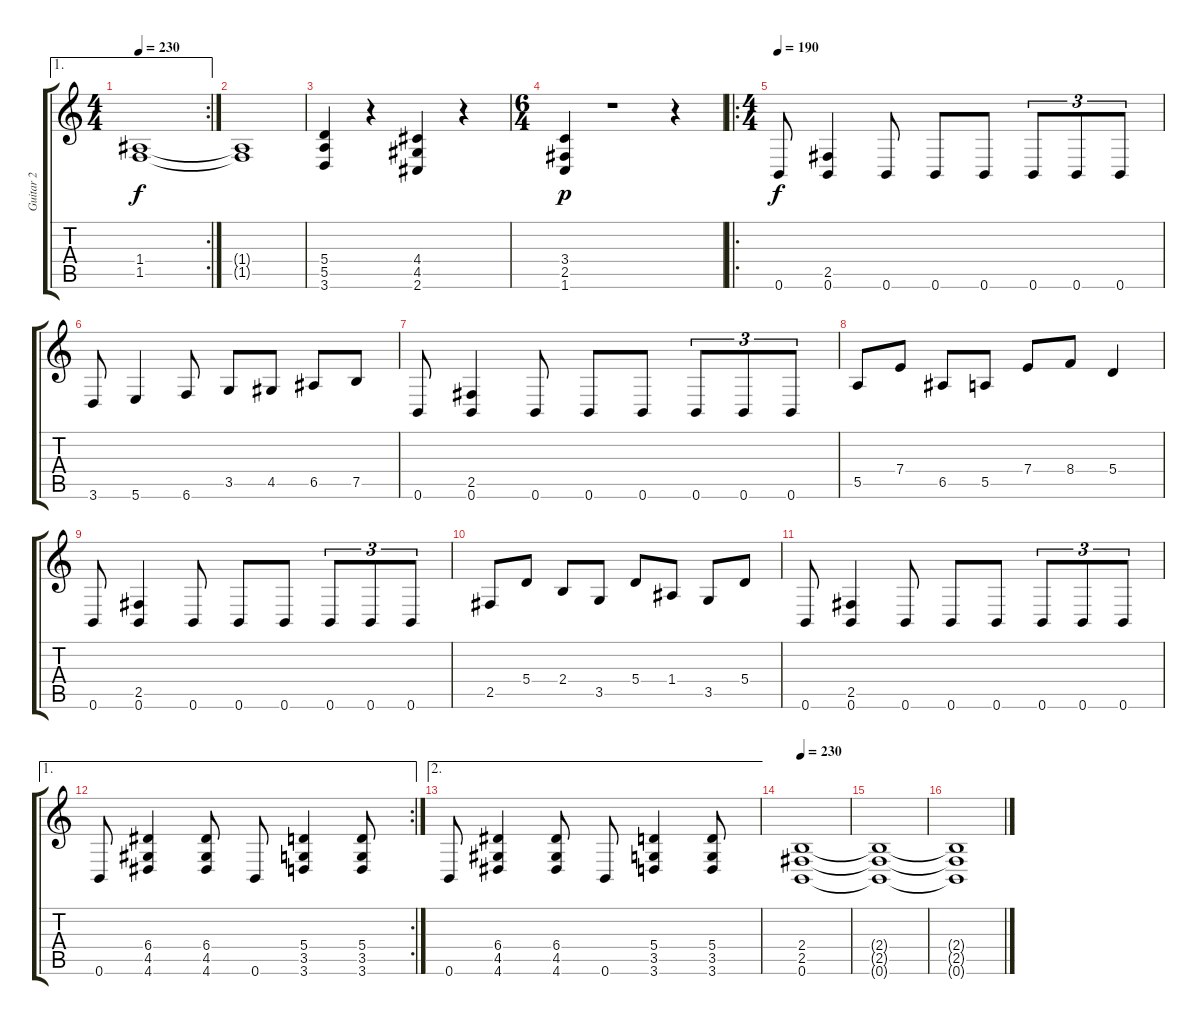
\track ("Guitar 2" "Guitar 2") {instrument distortionguitar}
\staff {score tabs}
\tuning (B3 Ab3 D3 A2 E2 B1) {hide}
\ae 1
\rc 2
\ts (4 4)
\tempo 230
\clef g2
\ks c
(1.4{t} 1.5{t}).1{dy f} |
(1.4{t} 1.5{t}).1 |
(5.4 5.5 3.6).4 r.4 (4.4 4.5 2.6).4 r.4 |
\ts (6 4)
(3.4 2.5 1.6).4{dy p} r.1 r.4 |
\ro
\ts (4 4)
\tempo 190
0.6.8{dy f} (2.5 0.6).4 0.6.8 0.6.8 0.6.8 0.6.8{tu (3 2)} 0.6.8{tu (3 2)} 0.6.8{tu (3 2)} |
3.6.8 5.6.4 6.6.8 3.5.8 4.5.8 6.5.8 7.5.8 |
0.6.8 (2.5 0.6).4 0.6.8 0.6.8 0.6.8 0.6.8{tu (3 2)} 0.6.8{tu (3 2)} 0.6.8{tu (3 2)} |
5.5.8 7.4.8 6.5.8 5.5.8 7.4.8 8.4.8 5.4.4 |
0.6.8 (2.5 0.6).4 0.6.8 0.6.8 0.6.8 0.6.8{tu (3 2)} 0.6.8{tu (3 2)} 0.6.8{tu (3 2)} |
2.5.8 5.4.8 2.4.8 3.5.8 5.4.8 1.4.8 3.5.8 5.4.8 |
0.6.8 (2.5 0.6).4 0.6.8 0.6.8 0.6.8 0.6.8{tu (3 2)} 0.6.8{tu (3 2)} 0.6.8{tu (3 2)} |
\ae 1
\rc 2
0.6.8 (6.4 4.5 4.6).4 (6.4 4.5 4.6).8 0.6.8 (5.4 3.5 3.6).4 (5.4 3.5 3.6).8 |
\ae 2
0.6.8 (6.4 4.5 4.6).4 (6.4 4.5 4.6).8 0.6.8 (5.4 3.5 3.6).4 (5.4 3.5 3.6).8 |
\tempo 230
(2.4 2.5 0.6).1 |
(2.4{t} 2.5{t} 0.6{t}).1 |
(2.4{t} 2.5{t} 0.6{t}).1
